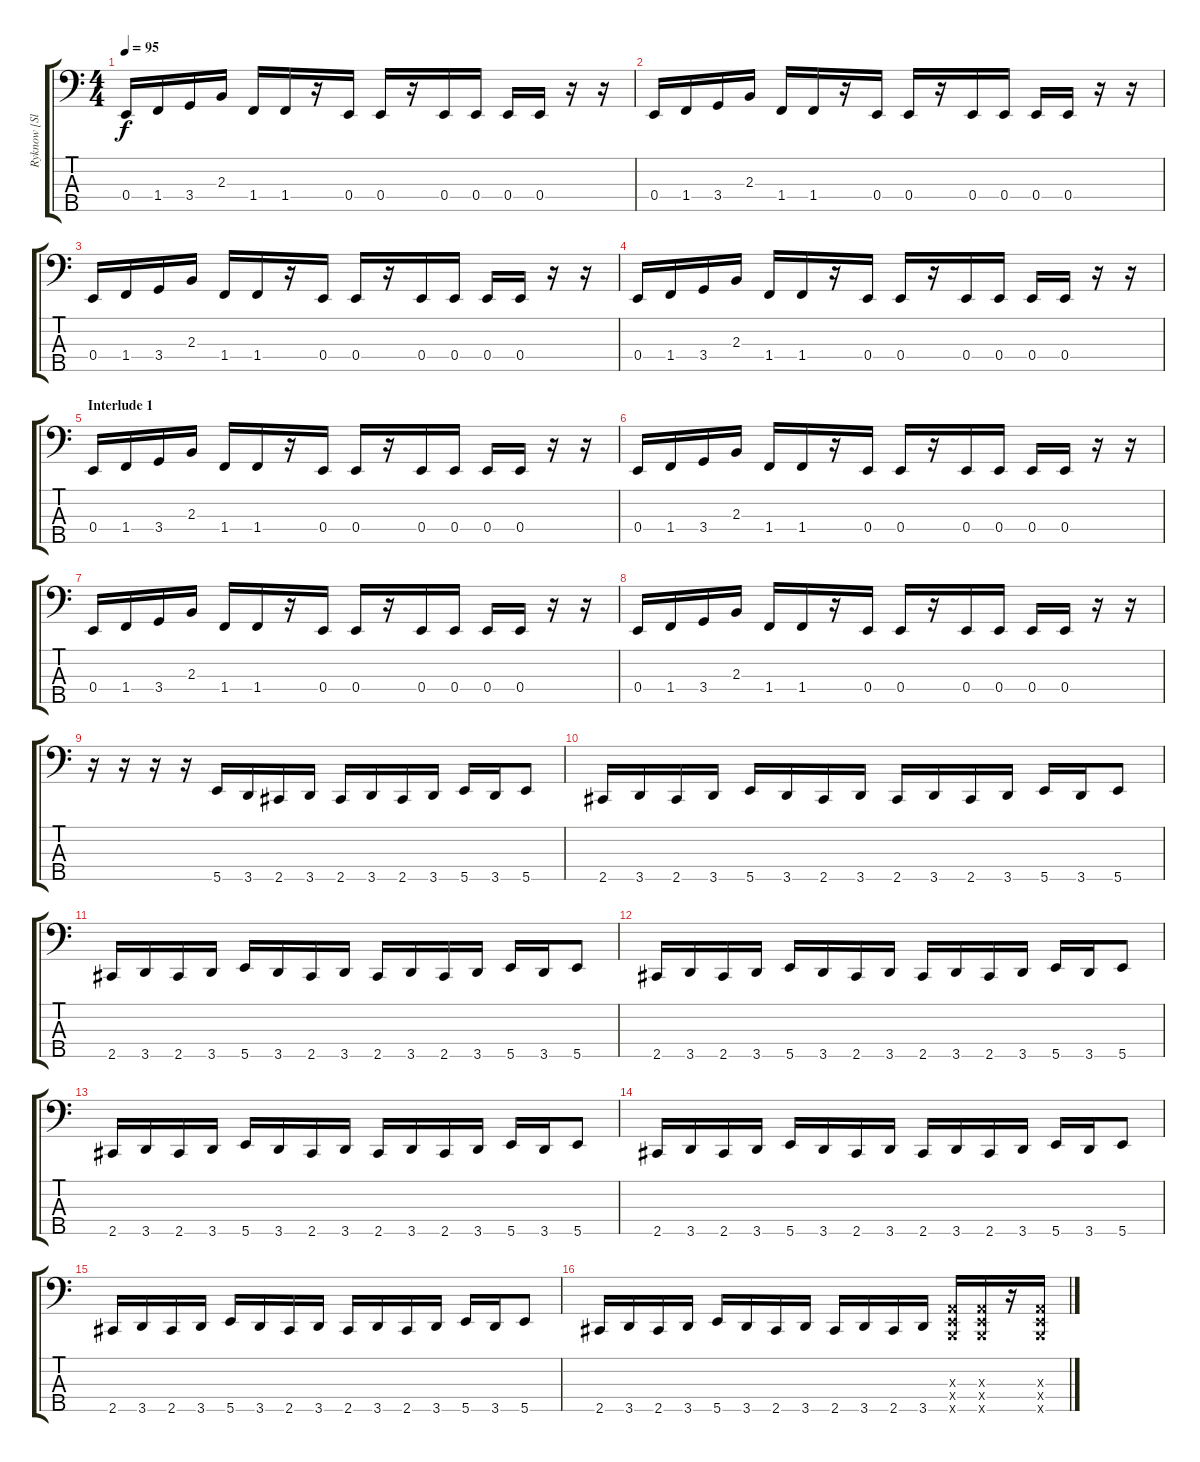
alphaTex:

\track ("Ryknow [Slap/Finger]" "Ryknow [Sl") {instrument slapbass1}
\staff {score tabs}
\tuning (G2 D2 A1 E1 B0) {hide}
\ts (4 4)
\tempo 95
\clef f4
\ks c
0.4.16{dy f volume 9 instrument slapbass1} 1.4.16 3.4.16 2.3.16 1.4.16 1.4.16 r.16 0.4.16 0.4.16 r.16 0.4.16 0.4.16 0.4.16 0.4.16 r.16 r.16 |
0.4.16{volume 9 instrument slapbass1} 1.4.16 3.4.16 2.3.16 1.4.16 1.4.16 r.16 0.4.16 0.4.16 r.16 0.4.16 0.4.16 0.4.16 0.4.16 r.16 r.16 |
0.4.16{volume 9 instrument slapbass1} 1.4.16 3.4.16 2.3.16 1.4.16 1.4.16 r.16 0.4.16 0.4.16 r.16 0.4.16 0.4.16 0.4.16 0.4.16 r.16 r.16 |
0.4.16{volume 9 instrument slapbass1} 1.4.16 3.4.16 2.3.16 1.4.16 1.4.16 r.16 0.4.16 0.4.16 r.16 0.4.16 0.4.16 0.4.16 0.4.16 r.16 r.16 |
\section ("" "Interlude 1")
0.4.16{volume 9 instrument slapbass1} 1.4.16 3.4.16 2.3.16 1.4.16 1.4.16 r.16 0.4.16 0.4.16 r.16 0.4.16 0.4.16 0.4.16 0.4.16 r.16 r.16 |
0.4.16{volume 9 instrument slapbass1} 1.4.16 3.4.16 2.3.16 1.4.16 1.4.16 r.16 0.4.16 0.4.16 r.16 0.4.16 0.4.16 0.4.16 0.4.16 r.16 r.16 |
0.4.16{volume 9 instrument slapbass1} 1.4.16 3.4.16 2.3.16 1.4.16 1.4.16 r.16 0.4.16 0.4.16 r.16 0.4.16 0.4.16 0.4.16 0.4.16 r.16 r.16 |
0.4.16{volume 9 instrument slapbass1} 1.4.16 3.4.16 2.3.16 1.4.16 1.4.16 r.16 0.4.16 0.4.16 r.16 0.4.16 0.4.16 0.4.16 0.4.16 r.16 r.16 |
r.16 r.16 r.16 r.16 5.5.16 3.5.16 2.5.16 3.5.16 2.5.16 3.5.16 2.5.16 3.5.16 5.5.16 3.5.16 5.5.8 |
2.5.16 3.5.16 2.5.16 3.5.16 5.5.16 3.5.16 2.5.16 3.5.16 2.5.16 3.5.16 2.5.16 3.5.16 5.5.16 3.5.16 5.5.8 |
2.5.16 3.5.16 2.5.16 3.5.16 5.5.16 3.5.16 2.5.16 3.5.16 2.5.16 3.5.16 2.5.16 3.5.16 5.5.16 3.5.16 5.5.8 |
2.5.16 3.5.16 2.5.16 3.5.16 5.5.16 3.5.16 2.5.16 3.5.16 2.5.16 3.5.16 2.5.16 3.5.16 5.5.16 3.5.16 5.5.8 |
2.5.16 3.5.16 2.5.16 3.5.16 5.5.16 3.5.16 2.5.16 3.5.16 2.5.16 3.5.16 2.5.16 3.5.16 5.5.16 3.5.16 5.5.8 |
2.5.16 3.5.16 2.5.16 3.5.16 5.5.16 3.5.16 2.5.16 3.5.16 2.5.16 3.5.16 2.5.16 3.5.16 5.5.16 3.5.16 5.5.8 |
2.5.16 3.5.16 2.5.16 3.5.16 5.5.16 3.5.16 2.5.16 3.5.16 2.5.16 3.5.16 2.5.16 3.5.16 5.5.16 3.5.16 5.5.8 |
2.5.16 3.5.16 2.5.16 3.5.16 5.5.16 3.5.16 2.5.16 3.5.16 2.5.16 3.5.16 2.5.16 3.5.16 (0.3{x} 0.4{x} 0.5{x}).16 (0.3{x} 0.4{x} 0.5{x}).16 r.16 (0.3{x} 0.4{x} 0.5{x}).16
